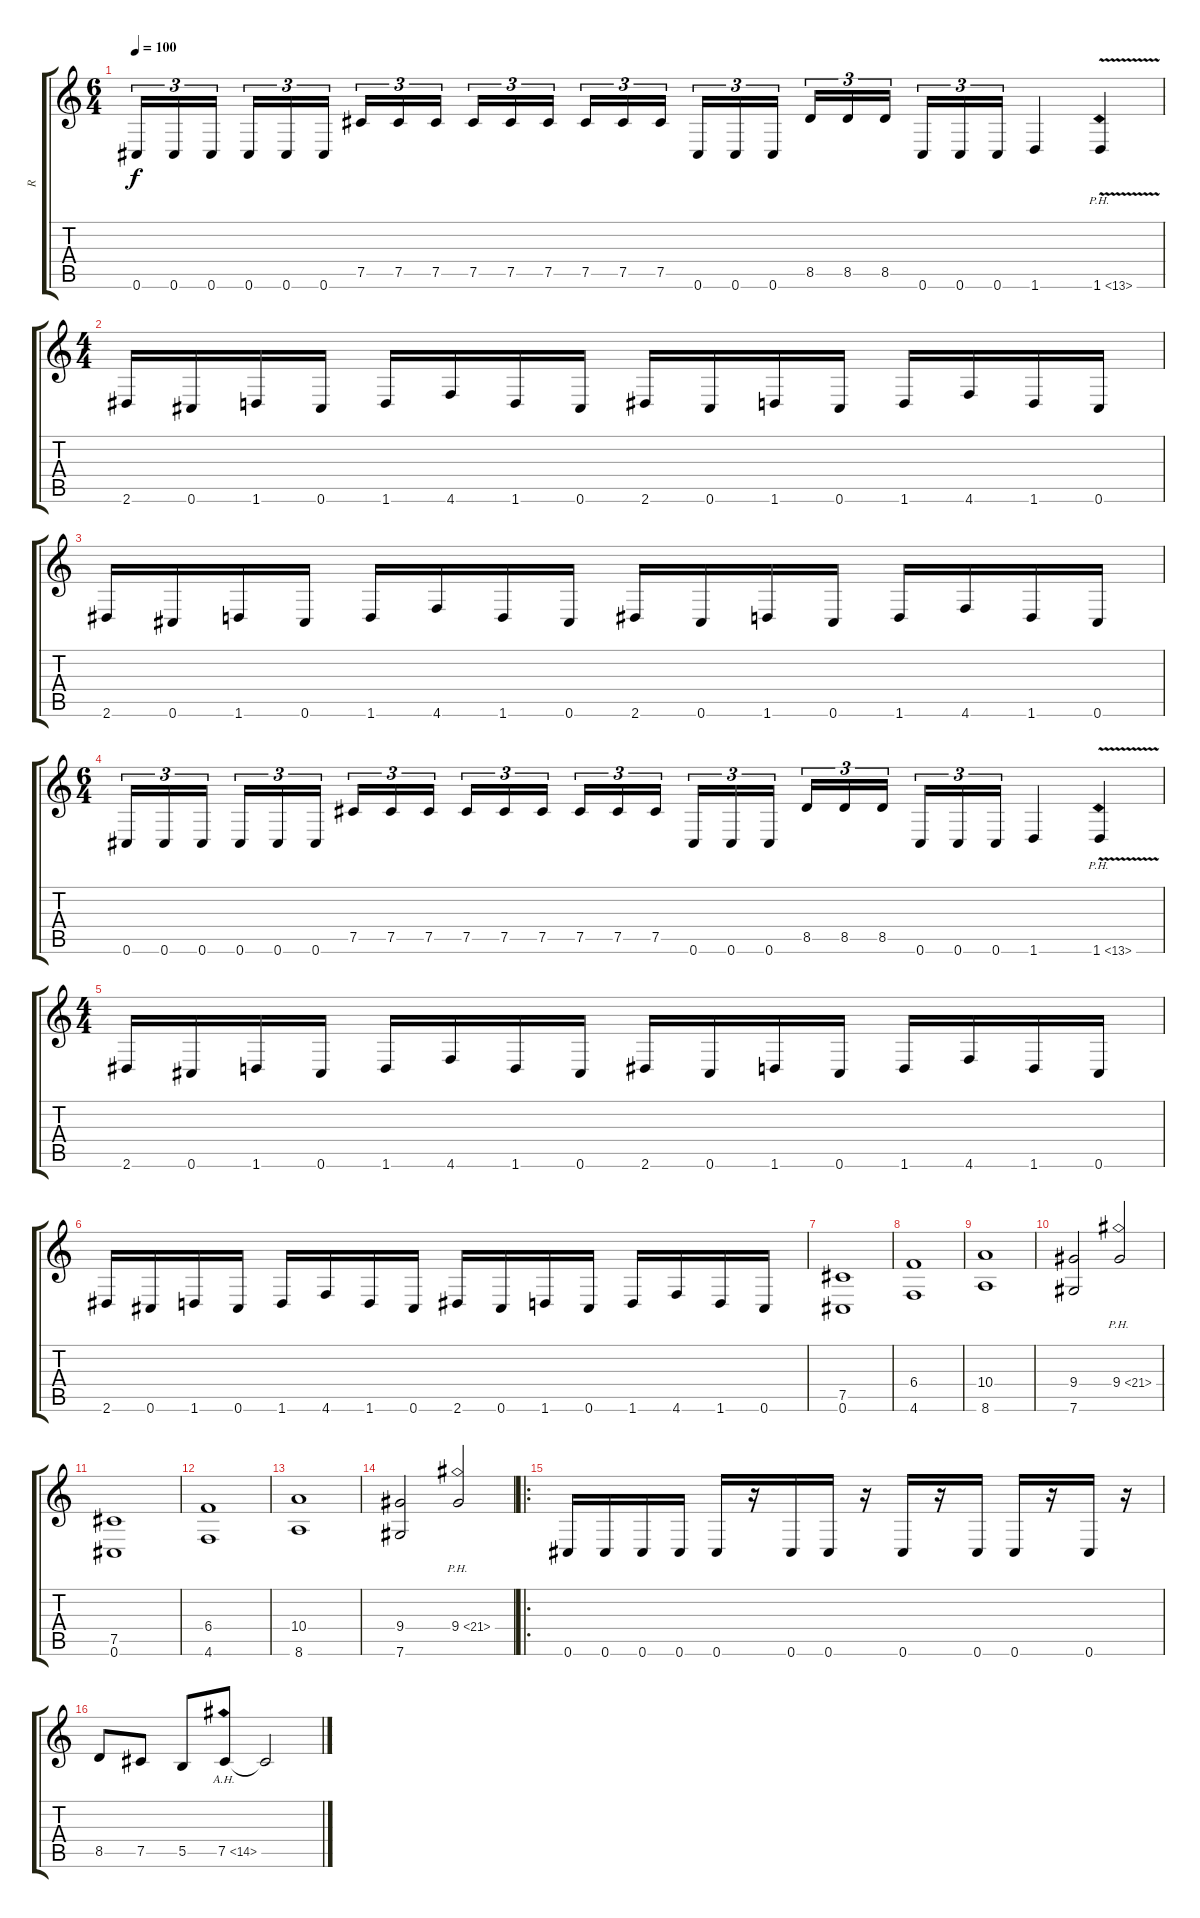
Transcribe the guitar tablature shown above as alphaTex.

\track ("R" "R") {instrument distortionguitar}
\staff {score tabs}
\tuning (Db4 Ab3 E3 B2 Gb2 Db2) {hide}
\ts (6 4)
\section ("" "")
\tempo 100
\clef g2
\ks c
0.6.16{tu (3 2) dy f} 0.6.16{tu (3 2)} 0.6.16{tu (3 2)} 0.6.16{tu (3 2)} 0.6.16{tu (3 2)} 0.6.16{tu (3 2)} 7.5.16{tu (3 2)} 7.5.16{tu (3 2)} 7.5.16{tu (3 2)} 7.5.16{tu (3 2)} 7.5.16{tu (3 2)} 7.5.16{tu (3 2)} 7.5.16{tu (3 2)} 7.5.16{tu (3 2)} 7.5.16{tu (3 2)} 0.6.16{tu (3 2)} 0.6.16{tu (3 2)} 0.6.16{tu (3 2)} 8.5.16{tu (3 2)} 8.5.16{tu (3 2)} 8.5.16{tu (3 2)} 0.6.16{tu (3 2)} 0.6.16{tu (3 2)} 0.6.16{tu (3 2)} 1.6.4 1.6{ph 12 v}.4 |
\ts (4 4)
2.6.16 0.6.16 1.6.16 0.6.16 1.6.16 4.6.16 1.6.16 0.6.16 2.6.16 0.6.16 1.6.16 0.6.16 1.6.16 4.6.16 1.6.16 0.6.16 |
2.6.16 0.6.16 1.6.16 0.6.16 1.6.16 4.6.16 1.6.16 0.6.16 2.6.16 0.6.16 1.6.16 0.6.16 1.6.16 4.6.16 1.6.16 0.6.16 |
\ts (6 4)
0.6.16{tu (3 2)} 0.6.16{tu (3 2)} 0.6.16{tu (3 2)} 0.6.16{tu (3 2)} 0.6.16{tu (3 2)} 0.6.16{tu (3 2)} 7.5.16{tu (3 2)} 7.5.16{tu (3 2)} 7.5.16{tu (3 2)} 7.5.16{tu (3 2)} 7.5.16{tu (3 2)} 7.5.16{tu (3 2)} 7.5.16{tu (3 2)} 7.5.16{tu (3 2)} 7.5.16{tu (3 2)} 0.6.16{tu (3 2)} 0.6.16{tu (3 2)} 0.6.16{tu (3 2)} 8.5.16{tu (3 2)} 8.5.16{tu (3 2)} 8.5.16{tu (3 2)} 0.6.16{tu (3 2)} 0.6.16{tu (3 2)} 0.6.16{tu (3 2)} 1.6.4 1.6{ph 12 v}.4 |
\ts (4 4)
2.6.16 0.6.16 1.6.16 0.6.16 1.6.16 4.6.16 1.6.16 0.6.16 2.6.16 0.6.16 1.6.16 0.6.16 1.6.16 4.6.16 1.6.16 0.6.16 |
2.6.16 0.6.16 1.6.16 0.6.16 1.6.16 4.6.16 1.6.16 0.6.16 2.6.16 0.6.16 1.6.16 0.6.16 1.6.16 4.6.16 1.6.16 0.6.16 |
\section ("" "")
(7.5 0.6).1 |
(6.4 4.6).1 |
(10.4 8.6).1 |
(9.4 7.6).2 9.4{ph 12}.2 |
(7.5 0.6).1 |
(6.4 4.6).1 |
(10.4 8.6).1 |
(9.4 7.6).2 9.4{ph 12}.2 |
\ro
\section ("" "")
0.6.16 0.6.16 0.6.16 0.6.16 0.6.16 r.16 0.6.16 0.6.16 r.16 0.6.16 r.16 0.6.16 0.6.16 r.16 0.6.16 r.16 |
8.5.8 7.5.8 5.5.8 7.5{ah 7}.8 7.5{t}.2
